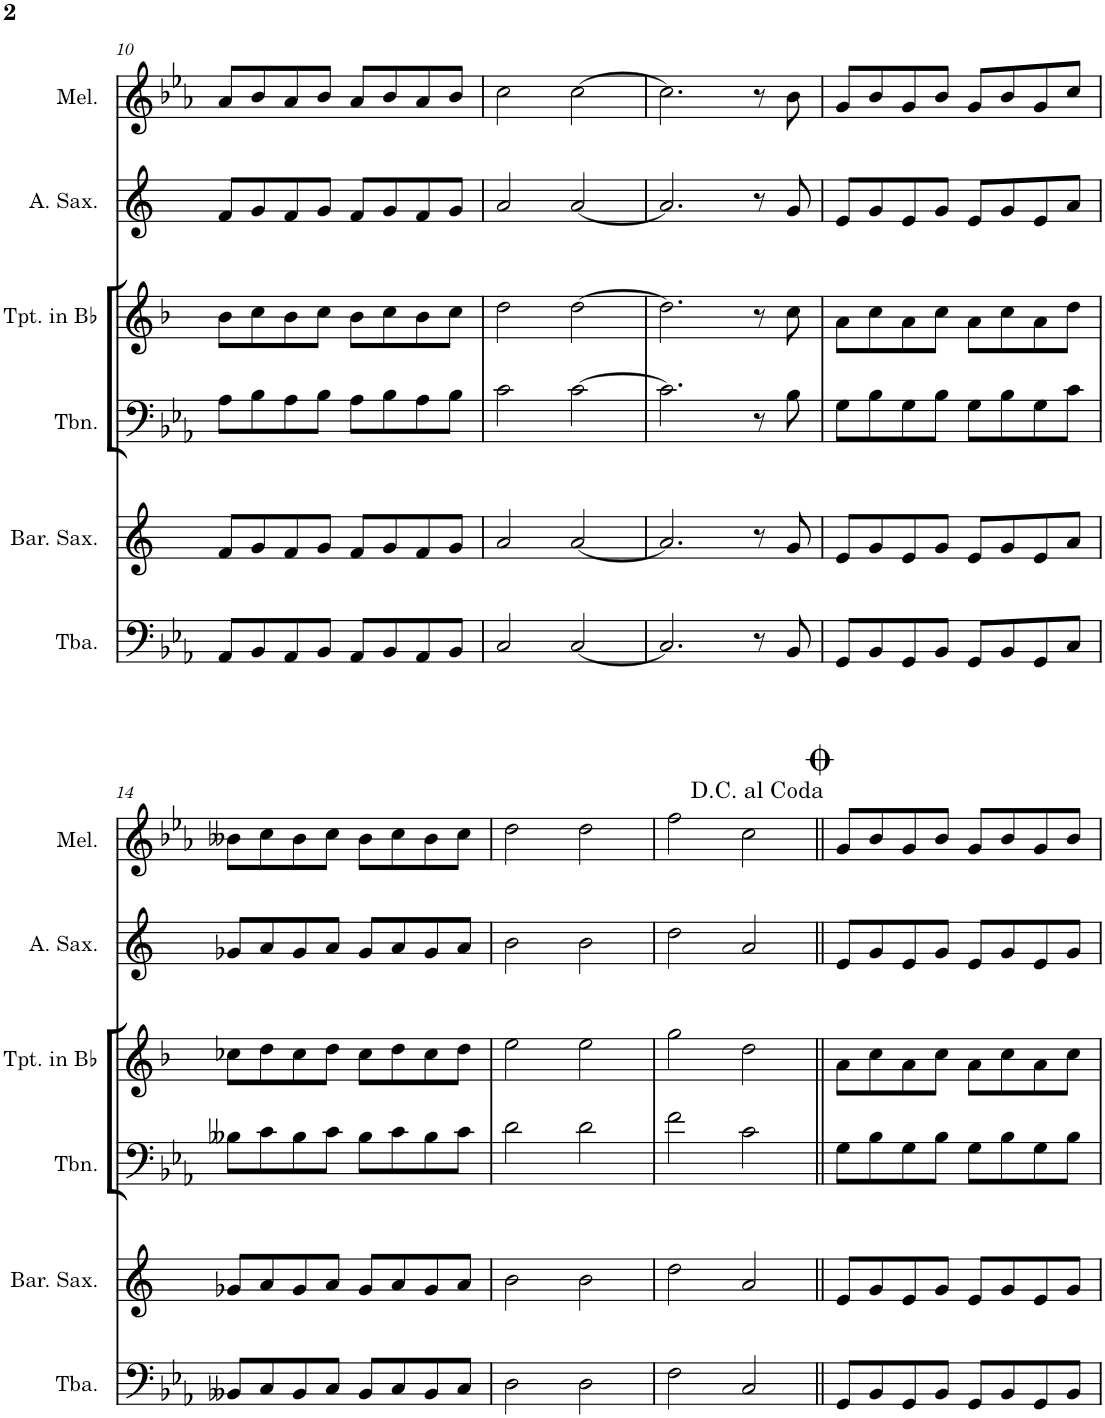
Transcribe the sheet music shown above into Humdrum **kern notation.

**kern	**kern	**kern	**kern	**kern	**kern
*part6	*part5	*part4	*part3	*part2	*part1
*staff6	*staff5	*staff4	*staff3	*staff2	*staff1
*I"Tuba	*I"Baritone Saxophone	*I"Trombone	*I"Trumpet in Bb	*I"Alto Saxophone	*I"Melodica
*I'Tba.	*I'Bar. Sax.	*I'Tbn.	*I'Tpt. in Bb	*I'A. Sax.	*I'Mel.
!!LO:PB:g=z
*clefF4	*clefG2	*clefF4	*clefG2	*clefG2	*clefG2
*	*Trd12c21	*	*Trd1c2	*Trd5c9	*
*k[b-e-a-]	*k[]	*k[b-e-a-]	*k[b-]	*k[]	*k[b-e-a-]
*M4/4	*M4/4	*M4/4	*M4/4	*M4/4	*M4/4
=10	=10	=10	=10	=10	=10
8AA-/L	8f/L	8A-\L	8b-\L	8f/L	8a-/L
8BB-/	8g/	8B-\	8cc\	8g/	8b-/
8AA-/	8f/	8A-\	8b-\	8f/	8a-/
8BB-/J	8g/J	8B-\J	8cc\J	8g/J	8b-/J
8AA-/L	8f/L	8A-\L	8b-\L	8f/L	8a-/L
8BB-/	8g/	8B-\	8cc\	8g/	8b-/
8AA-/	8f/	8A-\	8b-\	8f/	8a-/
8BB-/J	8g/J	8B-\J	8cc\J	8g/J	8b-/J
=11	=11	=11	=11	=11	=11
2C/	2a/	2c\	2dd\	2a/	2cc\
[2C/	[2a/	[2c\	[2dd\	[2a/	[2cc\
=12	=12	=12	=12	=12	=12
2.C/]	2.a/]	2.c\]	2.dd\]	2.a/]	2.cc\]
8r	8r	8r	8r	8r	8r
8BB-/	8g/	8B-\	8cc\	8g/	8b-\
=13	=13	=13	=13	=13	=13
8GG/L	8e/L	8G\L	8a\L	8e/L	8g/L
8BB-/	8g/	8B-\	8cc\	8g/	8b-/
8GG/	8e/	8G\	8a\	8e/	8g/
8BB-/J	8g/J	8B-\J	8cc\J	8g/J	8b-/J
8GG/L	8e/L	8G\L	8a\L	8e/L	8g/L
8BB-/	8g/	8B-\	8cc\	8g/	8b-/
8GG/	8e/	8G\	8a\	8e/	8g/
8C/J	8a/J	8c\J	8dd\J	8a/J	8cc/J
!!LO:LB:g=z
=14	=14	=14	=14	=14	=14
8BB--X/L	8g-X/L	8B--X\L	8cc-X\L	8g-X/L	8b--X\L
8C/	8a/	8c\	8dd\	8a/	8cc\
8BB--/	8g-/	8B--\	8cc-\	8g-/	8b--\
8C/J	8a/J	8c\J	8dd\J	8a/J	8cc\J
8BB--/L	8g-/L	8B--\L	8cc-\L	8g-/L	8b--\L
8C/	8a/	8c\	8dd\	8a/	8cc\
8BB--/	8g-/	8B--\	8cc-\	8g-/	8b--\
8C/J	8a/J	8c\J	8dd\J	8a/J	8cc\J
=15	=15	=15	=15	=15	=15
2D\	2b\	2d\	2ee\	2b\	2dd\
2D\	2b\	2d\	2ee\	2b\	2dd\
=16	=16	=16	=16	=16	=16
2F\	2dd\	2f\	2gg\	2dd\	2ff\
2C/	2a/	2c\	2dd\	2a/	2cc\
=17||	=17||	=17||	=17||	=17||	=17||
8GG/L	8e/L	8G\L	8a\L	8e/L	8g/L
8BB-/	8g/	8B-\	8cc\	8g/	8b-/
8GG/	8e/	8G\	8a\	8e/	8g/
8BB-/J	8g/J	8B-\J	8cc\J	8g/J	8b-/J
8GG/L	8e/L	8G\L	8a\L	8e/L	8g/L
8BB-/	8g/	8B-\	8cc\	8g/	8b-/
8GG/	8e/	8G\	8a\	8e/	8g/
8BB-/J	8g/J	8B-\J	8cc\J	8g/J	8b-/J
=	=	=	=	=	=
*-	*-	*-	*-	*-	*-
